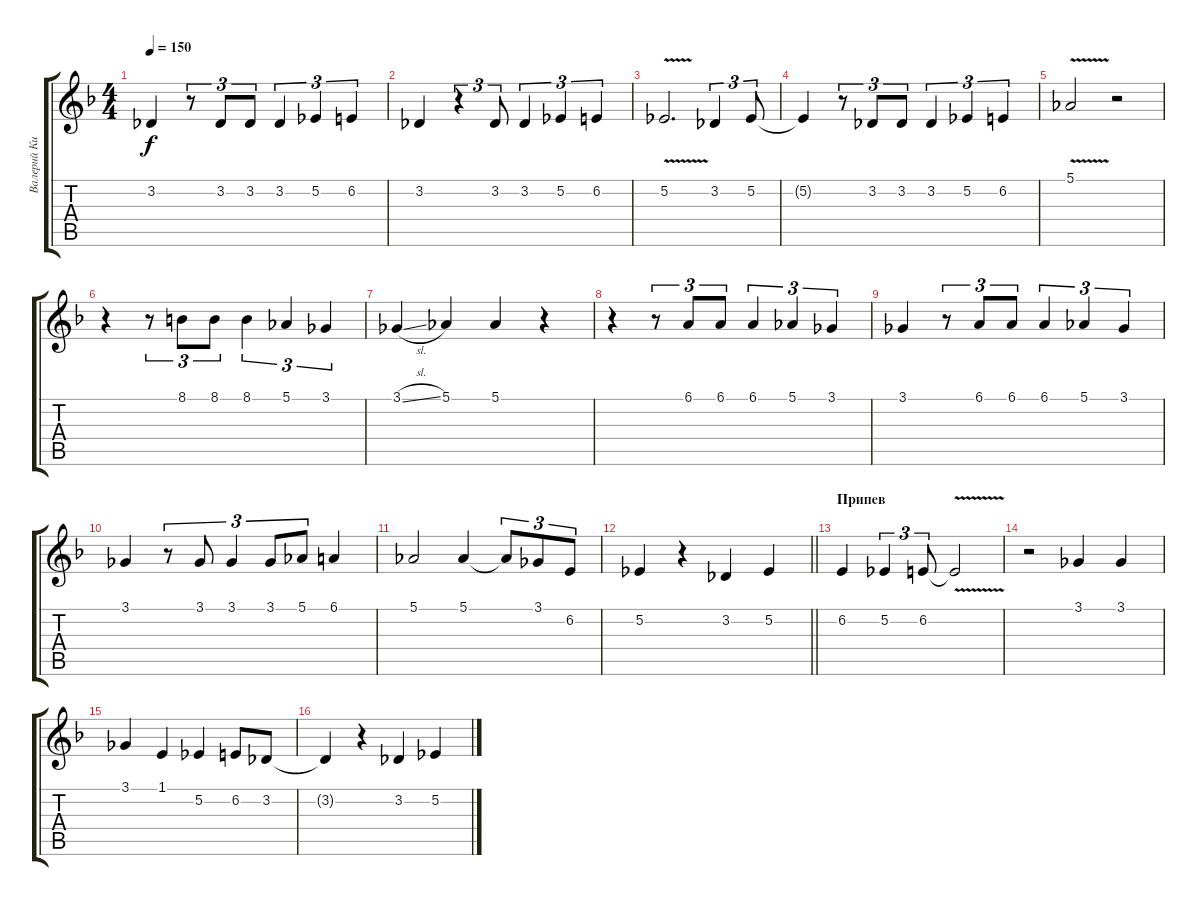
\track ("Валерий Кипелов" "Валерий Ки") {instrument trumpet}
\staff {score tabs}
\tuning (Eb4 Bb3 Gb3 Db3 Ab2 Eb2) {hide}
\ts (4 4)
\tempo 150
\clef g2
\ks dminor
3.2.4{dy f} r.8{tu (3 2)} 3.2.8{tu (3 2)} 3.2.8{tu (3 2)} 3.2.4{tu (3 2)} 5.2.4{tu (3 2)} 6.2.4{tu (3 2)} |
3.2.4 r.4{tu (3 2)} 3.2.8{tu (3 2)} 3.2.4{tu (3 2)} 5.2.4{tu (3 2)} 6.2.4{tu (3 2)} |
5.2{v}.2{d} 3.2.4{tu (3 2)} 5.2.8{tu (3 2)} |
5.2{t}.4 r.8{tu (3 2)} 3.2.8{tu (3 2)} 3.2.8{tu (3 2)} 3.2.4{tu (3 2)} 5.2.4{tu (3 2)} 6.2.4{tu (3 2)} |
5.1{v}.2 r.2 |
r.4 r.8{tu (3 2)} 8.1.8{tu (3 2)} 8.1.8{tu (3 2)} 8.1.4{tu (3 2)} 5.1.4{tu (3 2)} 3.1.4{tu (3 2)} |
3.1{sl}.4 5.1.4 5.1.4 r.4 |
r.4 r.8{tu (3 2)} 6.1.8{tu (3 2)} 6.1.8{tu (3 2)} 6.1.4{tu (3 2)} 5.1.4{tu (3 2)} 3.1.4{tu (3 2)} |
3.1.4 r.8{tu (3 2)} 6.1.8{tu (3 2)} 6.1.8{tu (3 2)} 6.1.4{tu (3 2)} 5.1.4{tu (3 2)} 3.1.4{tu (3 2)} |
3.1.4 r.8{tu (3 2)} 3.1.8{tu (3 2)} 3.1.4{tu (3 2)} 3.1.8{tu (3 2)} 5.1.8{tu (3 2)} 6.1.4 |
5.1.2 5.1.4 5.1{t}.8{tu (3 2)} 3.1.8{tu (3 2)} 6.2.8{tu (3 2)} |
\barLineRight lightlight
5.2.4 r.4 3.2.4 5.2.4 |
\section ("" "Припев")
6.2.4 5.2.4{tu (3 2)} 6.2.8{tu (3 2)} 6.2{v t}.2 |
r.2 3.1.4 3.1.4 |
3.1.4 1.1.4 5.2.4 6.2.8 3.2.8 |
3.2{t}.4 r.4 3.2.4 5.2.4
